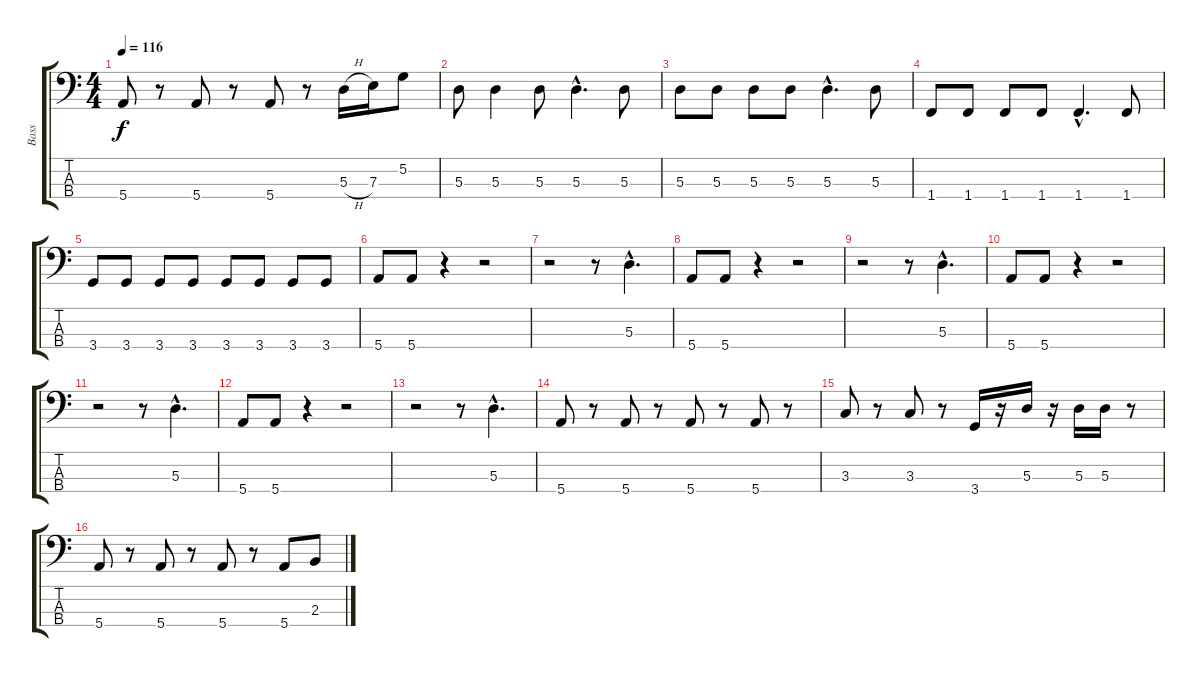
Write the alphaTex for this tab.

\track ("Bass" "Bass") {instrument electricbassfinger}
\staff {score tabs}
\tuning (G2 D2 A1 E1) {hide}
\ts (4 4)
\tempo 116
\clef f4
\ks c
5.4.8{dy f} r.8 5.4.8 r.8 5.4.8 r.8 5.3{h}.16 7.3.16 5.2.8 |
5.3.8 5.3.4 5.3.8 5.3{hac}.4{d} 5.3.8 |
5.3.8 5.3.8 5.3.8 5.3.8 5.3{hac}.4{d} 5.3.8 |
1.4.8 1.4.8 1.4.8 1.4.8 1.4{hac}.4{d} 1.4.8 |
3.4.8 3.4.8 3.4.8 3.4.8 3.4.8 3.4.8 3.4.8 3.4.8 |
5.4.8 5.4.8 r.4 r.2 |
r.2 r.8 5.3{hac}.4{d} |
5.4.8 5.4.8 r.4 r.2 |
r.2 r.8 5.3{hac}.4{d} |
5.4.8 5.4.8 r.4 r.2 |
r.2 r.8 5.3{hac}.4{d} |
5.4.8 5.4.8 r.4 r.2 |
r.2 r.8 5.3{hac}.4{d} |
5.4.8 r.8 5.4.8 r.8 5.4.8 r.8 5.4.8 r.8 |
3.3.8 r.8 3.3.8 r.8 3.4.16 r.16 5.3.16 r.16 5.3.16 5.3.16 r.8 |
5.4.8 r.8 5.4.8 r.8 5.4.8 r.8 5.4.8 2.3.8
